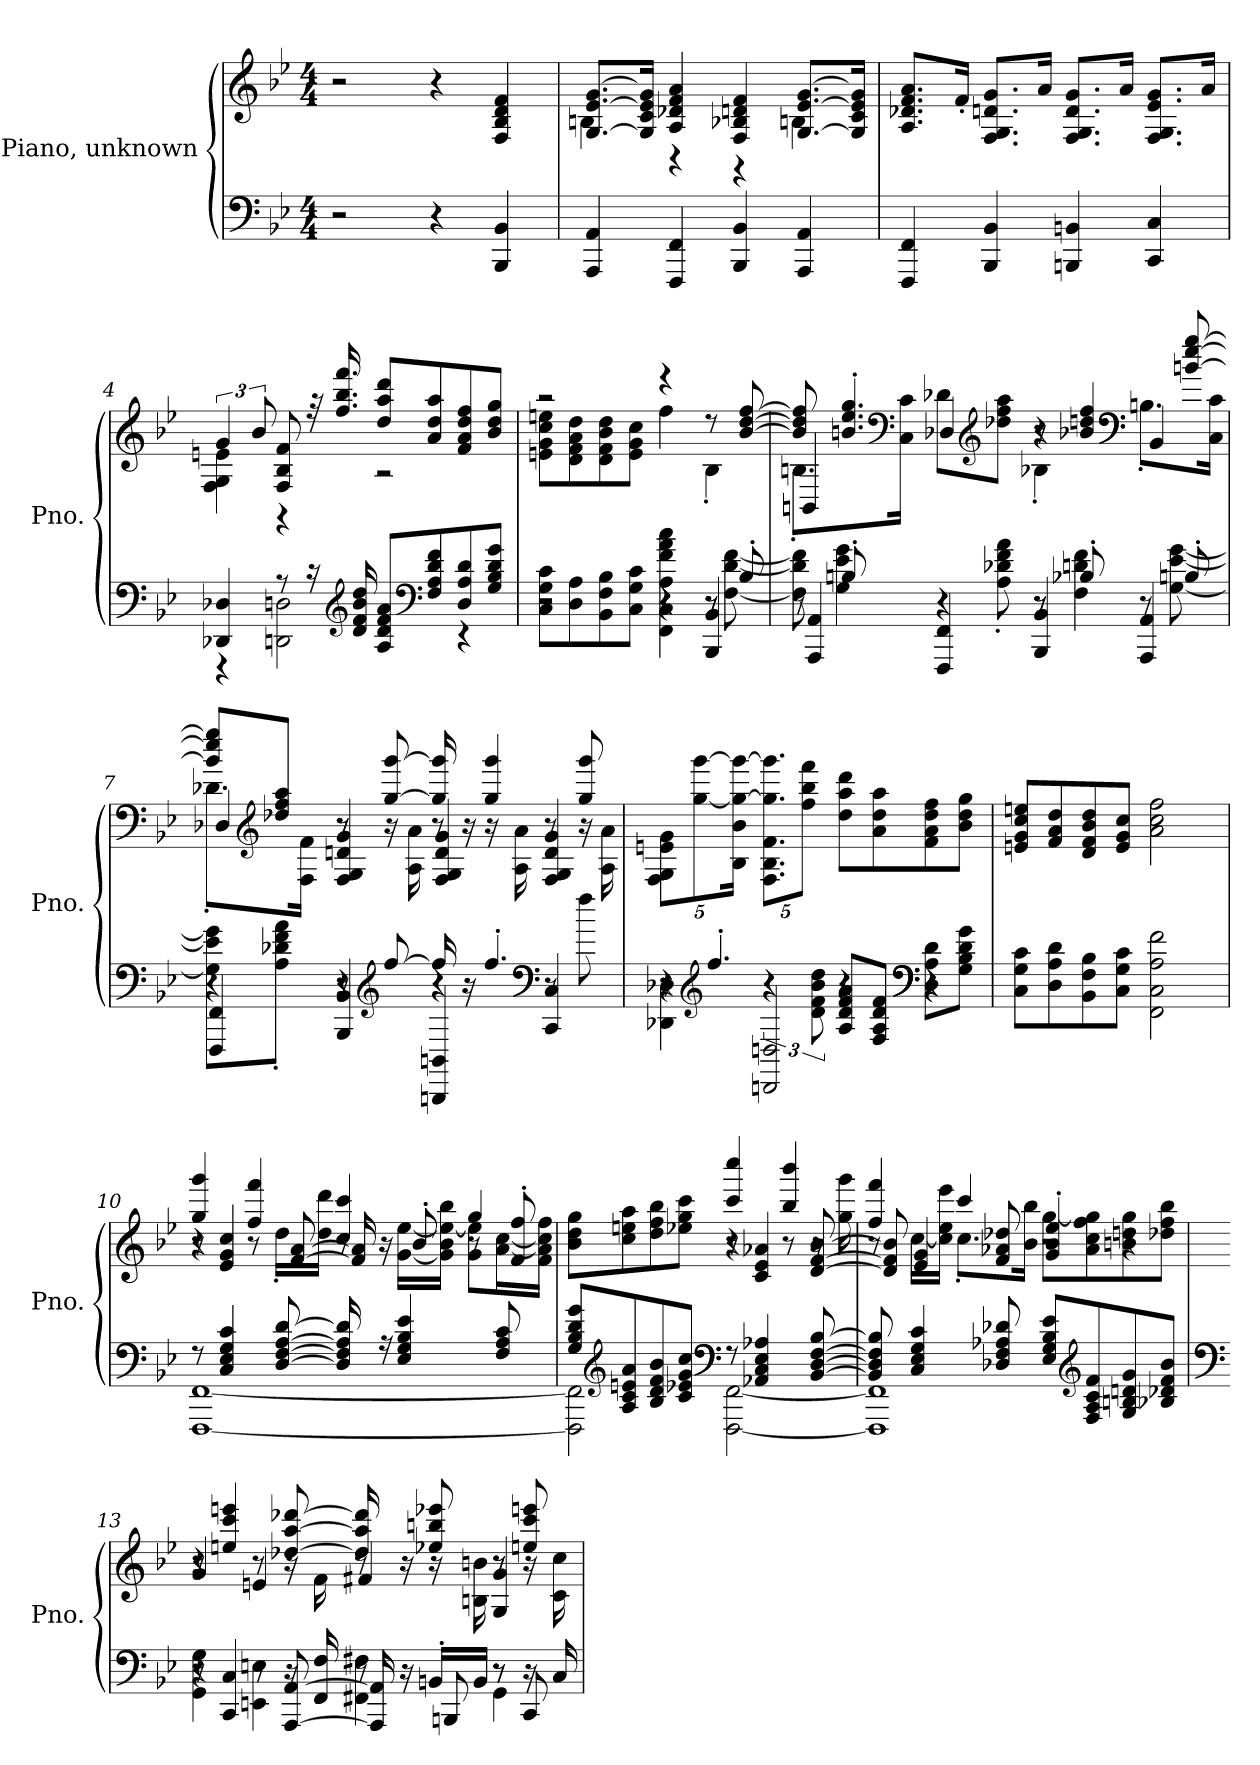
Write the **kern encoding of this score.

**kern	**kern
*part1	*part1
*staff2	*staff1
*I"Piano, unknown	*
*I'Pno.	*
*clefF4	*clefG2
*k[b-e-]	*k[b-e-]
*M4/4	*M4/4
*MM120	*MM120
=1	=1
2r	2r
4r	4r
4BBB-/ 4BB-/	4F/ 4B-/ 4d/ 4f/
=2	=2
*	*^
4AAA/ 4AA/	[8.G/ [8.e-/ [8.g/L	4Bn\
.	16G/] 16c/ 16e-/] 16g/]Jk	.
4FFF/ 4FF/	4A/ 4d-X/ 4f/ 4a/	4r
4BBB-/ 4BB-/	4F/ 4B-X/ 4dn/ 4f/	4r
4AAA/ 4AA/	[8.G/ [8.e-/ [8.g/L	4Bn\
.	16G/] 16c/ 16e-/] 16g/]Jk	.
*	*v	*v
=3	=3
4FFF/ 4FF/	8.A/ 8.d-X/ 8.f/ 8.a/L
.	16f'/Jk
4BBB-/ 4BB-/	8.F/ 8.G/ 8.dn/ 8.g/L
.	16a/Jk
4BBBn/ 4BBn/	8.F/ 8.G/ 8.d/ 8.g/L
.	16a/Jk
4CC/ 4C/	8.F/ 8.G/ 8.e-/ 8.g/L
.	16a/Jk
!!LO:LB:g=z
=4	=4
*^	*^
4DD-X/ 4D-X/	4r	6g/	4F\ 4G\ 4en\
.	.	12b-/	.
8r	2DDn\ 2Dn\	8F/ 8B-/ 8f/	4r
16r	.	32r	.
.	.	16.ff/ 16.bb-/ 16.fff/	.
*clefG2	*	*	*
16d/ 16f/ 16b-/ 16dd/	.	.	.
8A/ 8d/ 8f/ 8a/L	.	8dd/ 8aa/ 8ddd/L	2r
*clefF4	*	*	*
8F/ 8A/ 8d/ 8f/	.	8a/ 8dd/ 8aa/	.
8D/ 8A/ 8d/	4r	8f/ 8a/ 8dd/ 8ff/	.
8G/ 8B-/ 8d/ 8g/J	.	8b-/ 8dd/ 8gg/J	.
=5	=5	=5	=5
*	*^	*	*
2r	8C\ 8G\ 8c\L	2r	2r	8en\ 8g\ 8cc\ 8een\L
.	8D\ 8A\	.	.	8d\ 8f\ 8a\ 8dd\
.	8BB-\ 8F\ 8B-\	.	.	8d\ 8f\ 8b-\ 8dd\
.	8C\ 8G\ 8c\J	.	.	8e\ 8g\ 8cc\J
4r	4FF\ 4C\ 4A\ 4f\ 4a\ 4cc\	4r	4r	4ff\
8r	8r	4BBB-/ 4BB-/	8r	4B-'\
8B-'/	[8F\ [8d\ [8f\	.	[8b-/ [8dd/ [8ff/	.
!!LO:LB:g=z
=6	=6	=6	=6	=6
*	*	*	*	*^
8r	8F\] 8d\] 8f\]	4AAA/ 4AA/	8b-/] 8dd/] 8ff/]	8.Bn'\L	4BBn/
8Bn'/	4G\ 4e-\ 4g\	.	4.bn/' 4.ee-/' 4.gg/'	.	.
*	*	*	*clefF4	*	*
.	.	.	.	16C\ 16c\Jk	.
4r	.	4FFF/ 4FF/	.	8d-X\L	4D-X/
*	*	*	*clefG2	*	*
.	8A\' 8d-X\' 8f\' 8a\'	.	.	8dd-X\ 8ff\ 8aa\J	.
8r	8r	4BBB-/ 4BB-/	8r	4B-X'\	4r
8B-X'/	4F\ 4dn\ 4f\	.	4b-X/ 4ddn/ 4ff/	.	.
*	*	*	*clefF4	*	*
8r	.	4AAA/ 4AA/	.	8.Bn'\L	4BB/
8Bn'/	[8G\ [8e-\ [8g\	.	[8bn/ [8ee-/ [8gg/	.	.
.	.	.	.	16C\ 16c\Jk	.
!!LO:LB:g=z	!!	!!
=7	=7	=7	=7	=7	=7
4r	8G\] 8e-\] 8g\]L	4FFF/ 4FF/	8b/] 8ee-/] 8gg/]L	8.d-X'\L	4D-X/
*	*	*	*clefG2	*	*
.	8A\' 8d-X\' 8f\' 8a\'J	.	8dd-X/ 8ff/ 8aa/J	.	.
.	.	.	.	16F\ 16f\Jk	.
8r	4r	4BBB-/ 4BB-/	8r	8r	4F/ 4G/ 4dn/ 4g/
*clefG2	*	*	*	*	*
[8ff/	.	.	[8gg/ [8ggg/	16r	.
.	.	.	.	16A\ 16a\	.
16ff/]	4r	4BBBn/ 4BBn/	16gg/] 16ggg/]	8r	4F/ 4G/ 4d/ 4g/
16r	.	.	16r	.	.
4.ff'/	.	.	4gg/ 4ggg/	16r	.
.	.	.	.	16A\ 16a\	.
*clefF4	*	*	*	*	*
.	8r	4CC/ 4C/	.	8r	4F/ 4G/ 4d/ 4g/
.	8ff\	.	8gg/ 8ggg/	16r	.
.	.	.	.	16A\ 16a\	.
*	*	*	*v	*v	*v
=8	=8	=8	=8
*	*	*	*Xbrackettup
8r	4DD-X\ 4D-X\	4r	10F\ 10G\ 10en\ 10g\L
.	.	.	[10gg\ [10ggg\
*clefG2	*	*	*
4.ff'/	.	.	.
.	.	.	20B-\ 20b-\ 20gg\_ 20ggg\_Jk
.	6r	2DDn/ 2Dn/	10.F\ 10.B-\ 10.f\ 10.gg\] 10.ggg\]L
.	.	.	10ff\ 10bb-\ 10fff\J
.	12d\ 12f\ 12b-\ 12dd\	.	.
8A/ 8d/ 8f/ 8a/L	4r	.	8dd\ 8aa\ 8ddd\L
8F/ 8A/ 8d/ 8f/J	.	.	8a\ 8dd\ 8aa\
*clefF4	*	*	*
4r	8D\ 8A\ 8d\L	4r	8f\ 8a\ 8dd\ 8ff\
.	8G\ 8B-\ 8d\ 8g\J	.	8b-\ 8dd\ 8gg\J
*v	*v	*v	*
!!LO:LB:g=z
=9	=9
8C\ 8G\ 8c\L	8en/ 8g/ 8cc/ 8een/L
8D\ 8A\ 8d\	8f/ 8a/ 8dd/
8BB-\ 8F\ 8B-\	8d/ 8f/ 8b-/ 8dd/
8C\ 8G\ 8c\J	8e/ 8g/ 8cc/J
2FF\ 2C\ 2A\ 2f\	2a\ 2cc\ 2ff\
=10	=10
*^	*^
*	*	*	*^
8r	[1FFF [1FF	4gg/ 4ggg/	4r	8r
4C/ 4E-/ 4G/ 4c/	.	.	.	4e-/ 4g/ 4cc/
.	.	4ff/ 4fff/	8r	.
[8D/ [8F/ [8A/ [8d/	.	.	16dd'\LL	[8f/ [8a/
.	.	.	16dd\ 16ddd\JJ	.
16D/] 16F/] 16A/] 16d/]	.	4cc/ 4ccc/	8r	16f/] 16a/]
16r	.	.	.	16r
4E-/ 4G/ 4B-/ 4e-/	.	.	[16g\ [16ee-\LL	8b-'/
.	.	.	16g\] 16b-\ 16ee-\_ 16bb-\JJ	.
.	.	4gg/	8g\ 8ee-\]L	8r
8F/ 8A/ 8c/	.	.	[16a\ [16cc\L	8f/' 8ff/'
.	.	.	16f\ 16a\] 16cc\] 16ff\JJ	.
=11	=11	=11	=11	=11
8G/ 8B-/ 8d/ 8g/L	2FFF\] 2FF\]	2r	8b-\ 8dd\ 8gg\L	2r
*clefG2	*	*	*	*
8A/ 8c/ 8en/ 8a/	.	.	8cc\ 8een\ 8aa\	.
8B-/ 8d/ 8f/ 8b-/	.	.	8dd\ 8ff\ 8bb-\	.
8c/ 8e-X/ 8g/ 8cc/J	.	.	8ee-X\ 8gg\ 8ccc\J	.
*clefF4	*	*	*	*
8r	[2FFF\ [2FF\	4ccc/ 4cccc/	4r	8r
4AA-X/ 4C/ 4E-/ 4A-X/	.	.	.	4c/ 4e-/ 4a-X/
.	.	4bb-/ 4bbb-/	8r	.
[8BB-/ [8D/ [8F/ [8B-/	.	.	16r	[8d/ [8f/ [8b-/
.	.	.	16gg\ 16ggg\	.
!!LO:LB:g=z	!!	!!
=12	=12	=12	=12	=12
8BB-/] 8D/] 8F/] 8B-/]	1FFF] 1FF]	4ff/ 4fff/	8r	8d/] 8f/] 8b-/]
4C/ 4E-/ 4G/ 4c/	.	.	[16cc\LL	4e-/ 4g/
.	.	.	16cc\] 16ee-\ 16eee-\JJ	.
.	.	4ccc/	8.cc'\L	.
8D-X/ 8F/ 8A-X/ 8d-X/	.	.	.	8f/ 8a-X/ 8dd-X/
.	.	.	16b-\ 16bb-\Jk	.
8E-/ 8G/ 8B-/ 8e-/L	.	2r	[8gg\L	4g/' 4b-/' 4ee-/'
*clefG2	*	*	*	*
8F/ 8A-/ 8c/ 8f/	.	.	8a-\ 8cc\ 8ff\ 8gg\]	.
8G/ 8Bn/ 8dn/ 8g/	.	.	8bn\ 8ddn\ 8gg\	4r
8B-X/ 8d-X/ 8f/ 8b-/J	.	.	8dd-X\ 8ff\ 8bb-\J	.
*v	*v	*	*	*
=13	=13	=13	=13
*clefF4	*	*	*
*^	*	*	*
*	*^	*	*	*
4r	4GG\ 4G\	8r	8r	4r	4g/
.	.	4CC/ 4C/	4een/ 4ccc/ 4eeen/	.	.
8r	4EEn\ 4En\	.	.	8r	4en/
16r	.	[8AAA/ [8AA/	[8dd-X/ [8aa/ [8ddd-X/	16r	.
16FF/ 16F/	.	.	.	16f\	.
8r	4FF#X\ 4F#X\	16AAA/] 16AA/]	16dd-/] 16aa/] 16ddd-/]	8r	4f#X/
.	.	16r	16r	.	.
16BBn'/LL	.	8BBBn/	8ee-X/ 8bbn/ 8eee-X/	16r	.
16BB/JJ	.	.	.	16Bn\ 16bn\	.
8r	4GG\	8r	8r	8r	4G/ 4g/
16r	.	8CC/	8een/ 8ccc/ 8eeen/	16r	.
16C/	.	.	.	16c\ 16cc\	.
*v	*v	*v	*	*	*
*	*v	*v	*v
=	=
*-	*-
